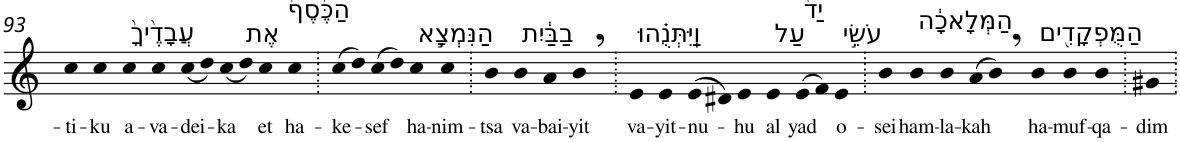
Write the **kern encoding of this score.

**kern	**text
*part1	*part1
*staff1	*staff1
*I"Piano	*
*I'Pno	*
!!LO:PB:g=z
*clefG2	*
*k[]	*
=93	=93
!	!LO:LY:b
4cc	-ti-
!	!LO:LY:b
4cc	-ku
!LO:TX:a:t=עֲבָדֶ֙יךָ֙	!
!	!LO:LY:b
4cc	a-
!	!LO:LY:b
4cc	-va-
!	!LO:LY:b
(<8cc	-dei-
8dd)	.
!	!LO:LY:b
(<8cc	-ka
8dd)	.
!LO:TX:a:t=אֶת	!
!	!LO:LY:b
4cc	et
!LO:TX:a:t=הַכֶּ֙סֶף֙	!
!	!LO:LY:b
4cc	ha-
=94.	=94.
!	!LO:LY:b
(>8cc	-ke-
8dd)	.
!	!LO:LY:b
(>8cc	-sef
8dd)	.
!LO:TX:a:t=הַנִּמְצָ֣א	!
!	!LO:LY:b
4cc	ha-
!	!LO:LY:b
4cc	-nim-
=95.	=95.
!	!LO:LY:b
4b	-tsa
!LO:TX:a:t=בַבַּ֔יִת	!
!	!LO:LY:b
4b	va-
!	!LO:LY:b
4a	-bai-
!	!LO:LY:b
4b,	-yit
=96.	=96.
!LO:TX:a:t=וַֽיִּתְּנֻ֗הוּ	!
!	!LO:LY:b
4e	va-
!	!LO:LY:b
4e	-yit-
!	!LO:LY:b
(>8e	-nu-
8d#X)	.
!	!LO:LY:b
4e	-hu
!LO:TX:a:t=עַל	!
!	!LO:LY:b
4e	al
!LO:TX:a:t=יַד֙	!
!	!LO:LY:b
(>8e	yad
8f)	.
!LO:TX:a:t=עֹשֵׂ֣י	!
!	!LO:LY:b
4e	o-
=97.	=97.
!	!LO:LY:b
4b	-sei
!LO:TX:a:t=הַמְּלָאכָ֔ה	!
!	!LO:LY:b
4b	ham-
!	!LO:LY:b
4b	-la-
!	!LO:LY:b
(>8a	-kah
8b,)	.
!LO:TX:a:t=הַמֻּפְקָדִ֖ים	!
!	!LO:LY:b
4b	ha-
!	!LO:LY:b
4b	-muf-
!	!LO:LY:b
4b	-qa-
=98.	=98.
!	!LO:LY:b
4g#X	-dim
=.	=.
*-	*-
